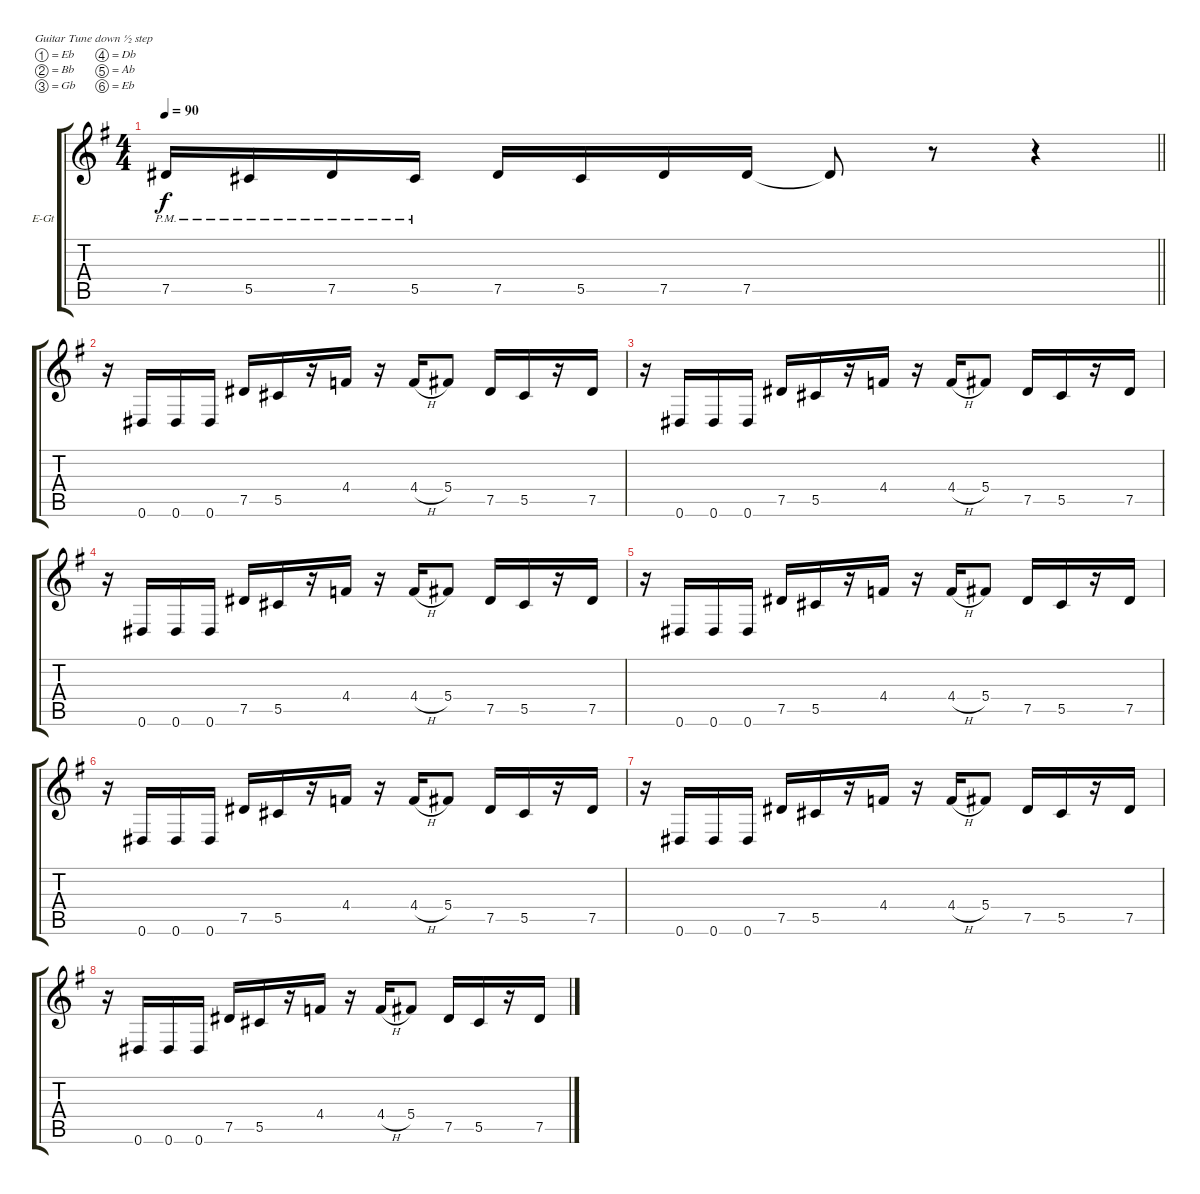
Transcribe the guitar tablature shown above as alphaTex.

\bracketExtendMode groupsimilarinstruments
\firstSystemTrackNameOrientation horizontal
\otherSystemsTrackNameOrientation horizontal
\track ("o1" "E-Gt") {instrument overdrivenguitar}
\staff {score tabs}
\tuning (Eb4 Bb3 Gb3 Db3 Ab2 Eb2)
\ts (4 4)
\tempo 90
\clef g2
\barLineRight lightlight
\ks g
7.5{pm}.16{dy f} 5.5{pm}.16 7.5{pm}.16 5.5{pm}.16 7.5.16 5.5.16 7.5.16 7.5.16 7.5{t}.8 r.8 r.4 |
\section ("" " ")
r.16 0.6.16 0.6.16 0.6.16 7.5.16 5.5.16 r.16 4.4.16 r.16 4.4{h}.16 5.4.8 7.5.16 5.5.16 r.16 7.5.16 |
r.16 0.6.16 0.6.16 0.6.16 7.5.16 5.5.16 r.16 4.4.16 r.16 4.4{h}.16 5.4.8 7.5.16 5.5.16 r.16 7.5.16 |
r.16 0.6.16 0.6.16 0.6.16 7.5.16 5.5.16 r.16 4.4.16 r.16 4.4{h}.16 5.4.8 7.5.16 5.5.16 r.16 7.5.16 |
r.16 0.6.16 0.6.16 0.6.16 7.5.16 5.5.16 r.16 4.4.16 r.16 4.4{h}.16 5.4.8 7.5.16 5.5.16 r.16 7.5.16 |
r.16 0.6.16 0.6.16 0.6.16 7.5.16 5.5.16 r.16 4.4.16 r.16 4.4{h}.16 5.4.8 7.5.16 5.5.16 r.16 7.5.16 |
r.16 0.6.16 0.6.16 0.6.16 7.5.16 5.5.16 r.16 4.4.16 r.16 4.4{h}.16 5.4.8 7.5.16 5.5.16 r.16 7.5.16 |
r.16 0.6.16 0.6.16 0.6.16 7.5.16 5.5.16 r.16 4.4.16 r.16 4.4{h}.16 5.4.8 7.5.16 5.5.16 r.16 7.5.16
